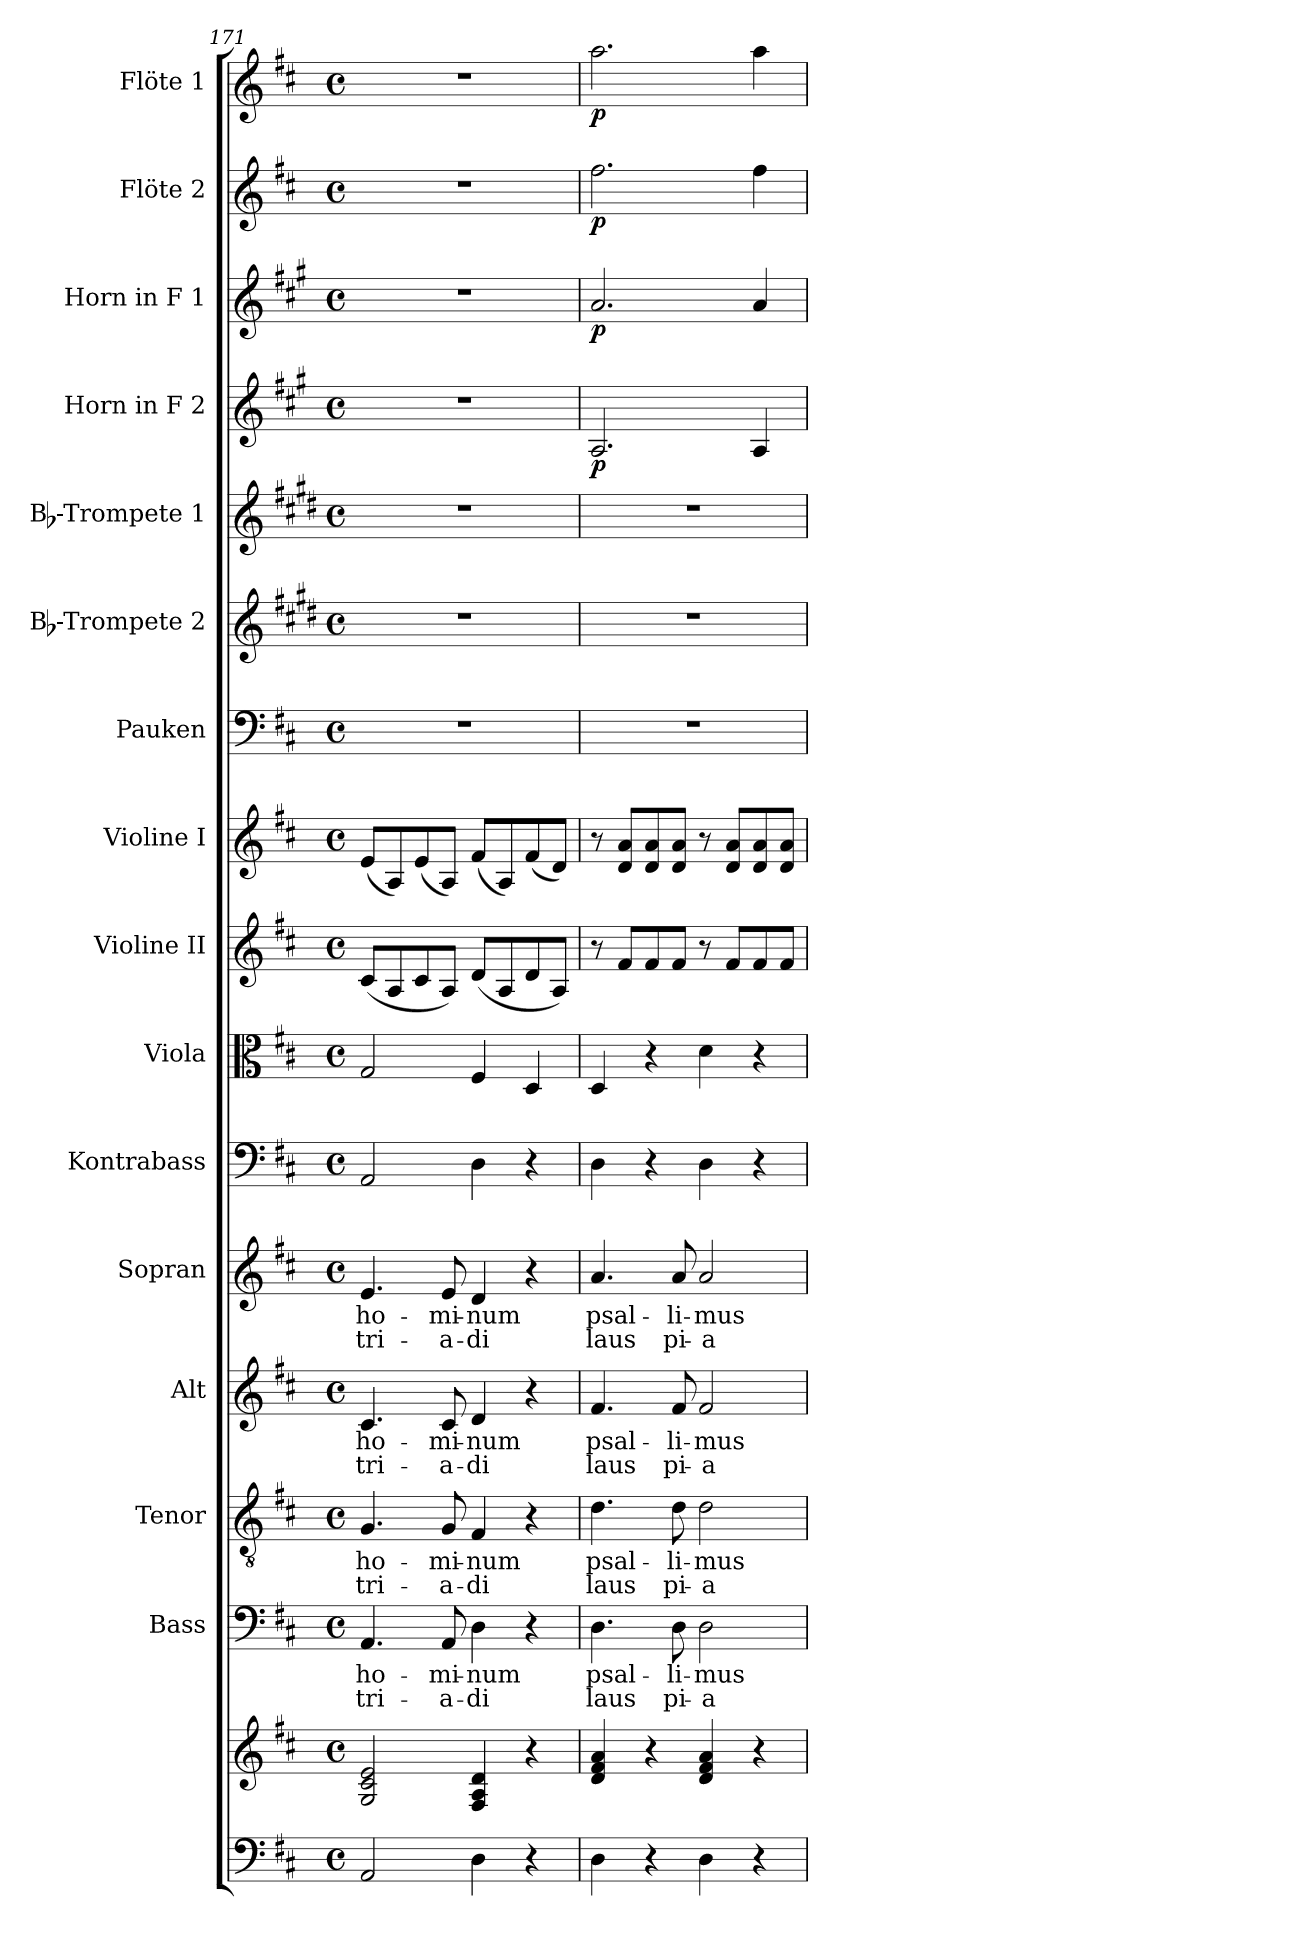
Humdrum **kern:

**kern	**kern	**kern	**text	**text	**kern	**text	**text	**kern	**text	**text	**kern	**text	**text	**kern	**kern	**kern	**kern	**kern	**kern	**kern	**kern	**dynam	**kern	**dynam	**kern	**dynam	**kern	**dynam
*part16	*part16	*part15	*part15	*part15	*part14	*part14	*part14	*part13	*part13	*part13	*part12	*part12	*part12	*part11	*part10	*part9	*part8	*part7	*part6	*part5	*part4	*part4	*part3	*part3	*part2	*part2	*part1	*part1
*staff17	*staff16	*staff15	*staff15	*staff15	*staff14	*staff14	*staff14	*staff13	*staff13	*staff13	*staff12	*staff12	*staff12	*staff11	*staff10	*staff9	*staff8	*staff7	*staff6	*staff5	*staff4	*staff4	*staff3	*staff3	*staff2	*staff2	*staff1	*staff1
*	*	*I"Bass	*	*	*I"Tenor	*	*	*I"Alt	*	*	*I"Sopran	*	*	*I"Kontrabass	*I"Viola	*I"Violine II	*I"Violine I	*I"Pauken	*I"Bb-Trompete 2	*I"Bb-Trompete 1	*I"Horn in F 2	*	*I"Horn in F 1	*	*I"Flöte 2	*	*I"Flöte 1	*
*	*	*I'B.	*	*	*I'T.	*	*	*I'A.	*	*	*I'S.	*	*	*I'Kb.	*I'Vla.	*I'Vl. II	*I'Vl. I	*I'Pk.	*I'Bb Trp. 2	*I'Bb Trp. 1	*	*	*	*	*I'Fl. 2	*	*I'Fl. 1	*
*clefF4	*clefG2	*clefF4	*	*	*clefGv2	*	*	*clefG2	*	*	*clefG2	*	*	*clefF4	*clefC3	*clefG2	*clefG2	*clefF4	*clefG2	*clefG2	*clefG2	*	*clefG2	*	*clefG2	*	*clefG2	*
*	*	*	*	*	*	*	*	*	*	*	*	*	*	*ITrd7c12	*	*	*	*	*ITrd1c2	*ITrd1c2	*ITrd4c7	*	*ITrd4c7	*	*	*	*	*
*k[f#c#]	*k[f#c#]	*k[f#c#]	*	*	*k[f#c#]	*	*	*k[f#c#]	*	*	*k[f#c#]	*	*	*k[f#c#]	*k[f#c#]	*k[f#c#]	*k[f#c#]	*k[f#c#]	*k[f#c#]	*k[f#c#]	*k[f#c#]	*	*k[f#c#]	*	*k[f#c#]	*	*k[f#c#]	*
*D:	*D:	*D:	*	*	*D:	*	*	*D:	*	*	*D:	*	*	*D:	*D:	*D:	*D:	*D:	*D:	*D:	*D:	*	*D:	*	*D:	*	*D:	*
*M4/4	*M4/4	*M4/4	*	*	*M4/4	*	*	*M4/4	*	*	*M4/4	*	*	*M4/4	*M4/4	*M4/4	*M4/4	*M4/4	*M4/4	*M4/4	*M4/4	*	*M4/4	*	*M4/4	*	*M4/4	*
*met(c)	*met(c)	*met(c)	*	*	*met(c)	*	*	*met(c)	*	*	*met(c)	*	*	*met(c)	*met(c)	*met(c)	*met(c)	*met(c)	*met(c)	*met(c)	*met(c)	*	*met(c)	*	*met(c)	*	*met(c)	*
=171	=171	=171	=171	=171	=171	=171	=171	=171	=171	=171	=171	=171	=171	=171	=171	=171	=171	=171	=171	=171	=171	=171	=171	=171	=171	=171	=171	=171
!	!	!	!LO:LY:b	!LO:LY:b	!	!LO:LY:b	!LO:LY:b	!	!LO:LY:b	!LO:LY:b	!	!LO:LY:b	!LO:LY:b	!	!	!	!	!	!	!	!	!	!	!	!	!	!	!
2AA/	2G/ 2c#/ 2e/	4.AA/	ho-	tri-	4.G/	ho-	tri-	4.c#/	ho-	tri-	4.e/	ho-	tri-	2AAA/	2G/	(<8c#/L	(<8e/L	1r	1r	1r	1r	.	1r	.	1r	.	1r	.
.	.	.	.	.	.	.	.	.	.	.	.	.	.	.	.	8A/	8A/)	.	.	.	.	.	.	.	.	.	.	.
.	.	.	.	.	.	.	.	.	.	.	.	.	.	.	.	8c#/	(<8e/	.	.	.	.	.	.	.	.	.	.	.
!	!	!	!LO:LY:b	!LO:LY:b	!	!LO:LY:b	!LO:LY:b	!	!LO:LY:b	!LO:LY:b	!	!LO:LY:b	!LO:LY:b	!	!	!	!	!	!	!	!	!	!	!	!	!	!	!
.	.	8AA/	-mi-	-a-	8G/	-mi-	-a-	8c#/	-mi-	-a-	8e/	-mi-	-a-	.	.	8A/J)	8A/J)	.	.	.	.	.	.	.	.	.	.	.
!	!	!	!LO:LY:b	!LO:LY:b	!	!LO:LY:b	!LO:LY:b	!	!LO:LY:b	!LO:LY:b	!	!LO:LY:b	!LO:LY:b	!	!	!	!	!	!	!	!	!	!	!	!	!	!	!
4D\	4F#/ 4A/ 4d/	4D\	-num	-di	4F#/	-num	-di	4d/	-num	-di	4d/	-num	-di	4DD\	4F#/	(<8d/L	(<8f#/L	.	.	.	.	.	.	.	.	.	.	.
.	.	.	.	.	.	.	.	.	.	.	.	.	.	.	.	8A/	8A/)	.	.	.	.	.	.	.	.	.	.	.
4r	4r	4r	.	.	4r	.	.	4r	.	.	4r	.	.	4r	4D/	8d/	(<8f#/	.	.	.	.	.	.	.	.	.	.	.
.	.	.	.	.	.	.	.	.	.	.	.	.	.	.	.	8A/J)	8d/J)	.	.	.	.	.	.	.	.	.	.	.
=172	=172	=172	=172	=172	=172	=172	=172	=172	=172	=172	=172	=172	=172	=172	=172	=172	=172	=172	=172	=172	=172	=172	=172	=172	=172	=172	=172	=172
!	!	!	!LO:LY:b	!LO:LY:b	!	!LO:LY:b	!LO:LY:b	!	!LO:LY:b	!LO:LY:b	!	!LO:LY:b	!LO:LY:b	!	!	!	!	!	!	!	!	!LO:DY:b	!	!LO:DY:b	!	!LO:DY:b	!	!LO:DY:b
4D\	4d/ 4f#/ 4a/	4.D\	psal-	laus	4.d\	psal-	laus	4.f#/	psal-	laus	4.a/	psal-	laus	4DD\	4D/	8r	8r	1r	1r	1r	2.D/	p	2.d/	p	2.ff#\	p	2.aa\	p
.	.	.	.	.	.	.	.	.	.	.	.	.	.	.	.	8f#/L	8d/ 8a/L	.	.	.	.	.	.	.	.	.	.	.
4r	4r	.	.	.	.	.	.	.	.	.	.	.	.	4r	4r	8f#/	8d/ 8a/	.	.	.	.	.	.	.	.	.	.	.
!	!	!	!LO:LY:b	!LO:LY:b	!	!LO:LY:b	!LO:LY:b	!	!LO:LY:b	!LO:LY:b	!	!LO:LY:b	!LO:LY:b	!	!	!	!	!	!	!	!	!	!	!	!	!	!	!
.	.	8D\	-li-	pi-	8d\	-li-	pi-	8f#/	-li-	pi-	8a/	-li-	pi-	.	.	8f#/J	8d/ 8a/J	.	.	.	.	.	.	.	.	.	.	.
!	!	!	!LO:LY:b	!LO:LY:b	!	!LO:LY:b	!LO:LY:b	!	!LO:LY:b	!LO:LY:b	!	!LO:LY:b	!LO:LY:b	!	!	!	!	!	!	!	!	!	!	!	!	!	!	!
4D\	4d/ 4f#/ 4a/	2D\	-mus	-a	2d\	-mus	-a	2f#/	-mus	-a	2a/	-mus	-a	4DD\	4d\	8r	8r	.	.	.	.	.	.	.	.	.	.	.
.	.	.	.	.	.	.	.	.	.	.	.	.	.	.	.	8f#/L	8d/ 8a/L	.	.	.	.	.	.	.	.	.	.	.
4r	4r	.	.	.	.	.	.	.	.	.	.	.	.	4r	4r	8f#/	8d/ 8a/	.	.	.	4D/	.	4d/	.	4ff#\	.	4aa\	.
.	.	.	.	.	.	.	.	.	.	.	.	.	.	.	.	8f#/J	8d/ 8a/J	.	.	.	.	.	.	.	.	.	.	.
=	=	=	=	=	=	=	=	=	=	=	=	=	=	=	=	=	=	=	=	=	=	=	=	=	=	=	=	=
*-	*-	*-	*-	*-	*-	*-	*-	*-	*-	*-	*-	*-	*-	*-	*-	*-	*-	*-	*-	*-	*-	*-	*-	*-	*-	*-	*-	*-
